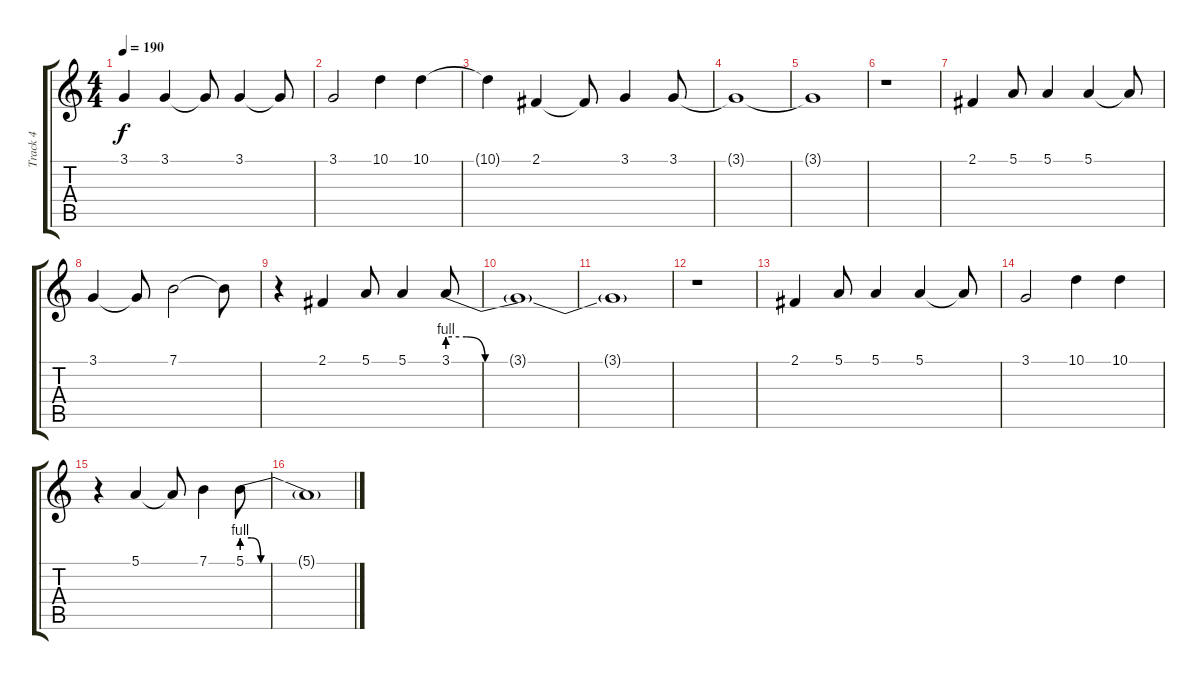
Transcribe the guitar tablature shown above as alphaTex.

\track ("Track 4" "Track 4") {instrument trumpet}
\staff {score tabs}
\tuning (E4 B3 G3 D3 A2 E2) {hide}
\ts (4 4)
\tempo 190
\clef g2
\ks c
3.1.4{dy f} 3.1.4 3.1{t}.8 3.1.4 3.1{t}.8 |
3.1.2 10.1.4 10.1.4 |
10.1{t}.4 2.1.4 2.1{t}.8 3.1.4 3.1.8 |
3.1{t}.1 |
3.1{t}.1 |
r.1 |
2.1.4 5.1.8 5.1.4 5.1.4 5.1{t}.8 |
3.1.4 3.1{t}.8 7.1.2 7.1{t}.8 |
r.4 2.1.4 5.1.8 5.1.4 3.1{be (custom 0 4 5 4 10 0 60 0)}.8 |
3.1{t}.1 |
3.1{t}.1 |
r.1 |
2.1.4 5.1.8 5.1.4 5.1.4 5.1{t}.8 |
3.1.2 10.1.4 10.1.4 |
r.4 5.1.4 5.1{t}.8 7.1.4 5.1{be (custom 0 4 5 4 10 0 60 0)}.8 |
5.1{t}.1
